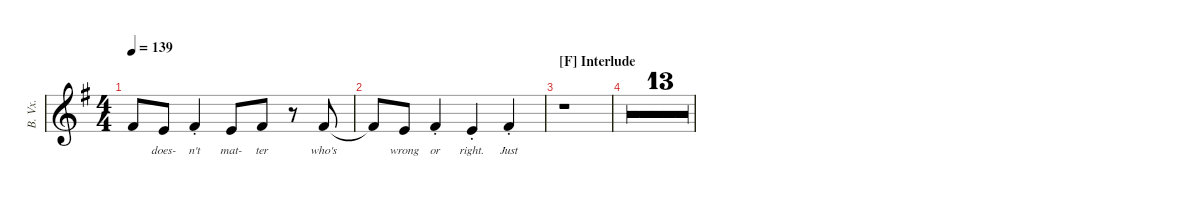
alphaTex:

\defaultSystemsLayout 4
\hideDynamics
\bracketExtendMode groupsimilarinstruments
\otherSystemsTrackNameOrientation horizontal
\track ("Backing Vocals" "B. Vx.") {defaultSystemsLayout 4 multiBarRest instrument synthvoice}
\staff {score}
\tuning (Eb4 Bb3 Gb3 Db3 Ab2 Eb2)
\displaytranspose 1
\ts (4 4)
\tempo 139
\clef g2
\ks g
2.1{t acc #}.8{dy mf beam Up} 14.4{acc forcenatural}.8{lyrics (0 "does-") lyrics (1 "") lyrics (2 "") lyrics (3 "") lyrics (4 "") beam Up} 11.3{st acc #}.4{lyrics (0 "n't") lyrics (1 "") lyrics (2 "") lyrics (3 "") lyrics (4 "") beam Up} 9.3{acc forcenatural}.8{lyrics (0 "mat-") lyrics (1 "") lyrics (2 "") lyrics (3 "") lyrics (4 "") beam Up} 2.1{acc #}.8{lyrics (0 "ter") lyrics (1 "") lyrics (2 "") lyrics (3 "") lyrics (4 "") beam Up} r.8{beam Up} 11.3{acc #}.8{lyrics (0 "who's") lyrics (1 "") lyrics (2 "") lyrics (3 "") lyrics (4 "") beam Up} |
11.3{t acc #}.8{beam Up} 9.3{acc forcenatural}.8{lyrics (0 "wrong") lyrics (1 "") lyrics (2 "") lyrics (3 "") lyrics (4 "") beam Up} 11.3{st acc #}.4{lyrics (0 "or") lyrics (1 "") lyrics (2 "") lyrics (3 "") lyrics (4 "") beam Up} 9.3{st acc forcenatural}.4{lyrics (0 "right.") lyrics (1 "") lyrics (2 "") lyrics (3 "") lyrics (4 "") beam Up} 11.3{st acc #}.4{lyrics (0 "Just") lyrics (1 "") lyrics (2 "") lyrics (3 "") lyrics (4 "") beam Up} |
\section ("F" "Interlude")
r.1{beam Down} |
r.1{beam Down} |
r.1{beam Down} |
r.1{beam Down} |
r.1{beam Down} |
r.1{beam Down} |
r.1{beam Down} |
r.1{beam Down} |
r.1{beam Down} |
r.1{beam Down} |
r.1{beam Down} |
r.1{beam Down} |
r.1{beam Down} |
r.1{beam Down}
